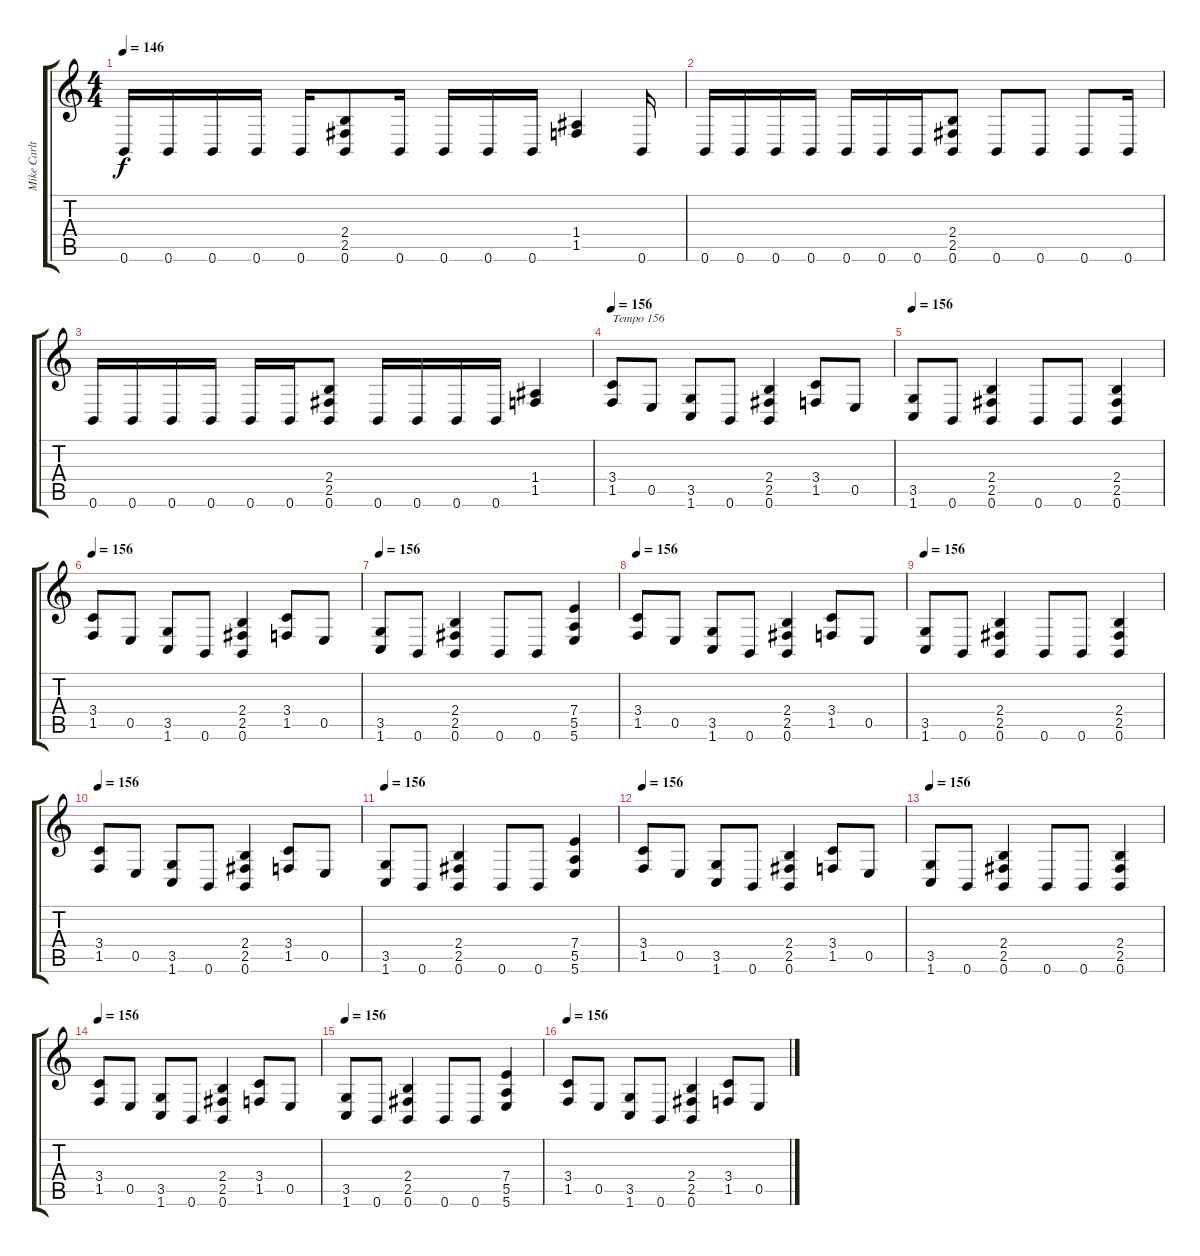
\track ("Mike Carlton" "Mike Carlt") {instrument distortionguitar}
\staff {score tabs}
\tuning (B3 Gb3 D3 A2 E2 B1) {hide}
\ts (4 4)
\tempo 146
\clef g2
\ks c
0.6.16{dy f} 0.6.16 0.6.16 0.6.16 0.6.16 (2.4 2.5 0.6).8 0.6.16 0.6.16 0.6.16 0.6.16 (1.4 1.5).4 0.6.16 |
0.6.16 0.6.16 0.6.16 0.6.16 0.6.16 0.6.16 0.6.16 (2.4 2.5 0.6).8 0.6.8 0.6.8 0.6.8 0.6.16 |
0.6.16 0.6.16 0.6.16 0.6.16 0.6.16 0.6.16 (2.4 2.5 0.6).8 0.6.16 0.6.16 0.6.16 0.6.16 (1.4 1.5).4 |
\tempo 156
(3.4 1.5).8{txt "Tempo 156"} 0.5.8 (3.5 1.6).8 0.6.8 (2.4 2.5 0.6).4 (3.4 1.5).8 0.5.8 |
\tempo 156
(3.5 1.6).8 0.6.8 (2.4 2.5 0.6).4 0.6.8 0.6.8 (2.4 2.5 0.6).4 |
\tempo 156
(3.4 1.5).8 0.5.8 (3.5 1.6).8 0.6.8 (2.4 2.5 0.6).4 (3.4 1.5).8 0.5.8 |
\tempo 156
(3.5 1.6).8 0.6.8 (2.4 2.5 0.6).4 0.6.8 0.6.8 (7.4 5.5 5.6).4 |
\tempo 156
(3.4 1.5).8 0.5.8 (3.5 1.6).8 0.6.8 (2.4 2.5 0.6).4 (3.4 1.5).8 0.5.8 |
\tempo 156
(3.5 1.6).8 0.6.8 (2.4 2.5 0.6).4 0.6.8 0.6.8 (2.4 2.5 0.6).4 |
\tempo 156
(3.4 1.5).8 0.5.8 (3.5 1.6).8 0.6.8 (2.4 2.5 0.6).4 (3.4 1.5).8 0.5.8 |
\tempo 156
(3.5 1.6).8 0.6.8 (2.4 2.5 0.6).4 0.6.8 0.6.8 (7.4 5.5 5.6).4 |
\tempo 156
(3.4 1.5).8 0.5.8 (3.5 1.6).8 0.6.8 (2.4 2.5 0.6).4 (3.4 1.5).8 0.5.8 |
\tempo 156
(3.5 1.6).8 0.6.8 (2.4 2.5 0.6).4 0.6.8 0.6.8 (2.4 2.5 0.6).4 |
\tempo 156
(3.4 1.5).8 0.5.8 (3.5 1.6).8 0.6.8 (2.4 2.5 0.6).4 (3.4 1.5).8 0.5.8 |
\tempo 156
(3.5 1.6).8 0.6.8 (2.4 2.5 0.6).4 0.6.8 0.6.8 (7.4 5.5 5.6).4 |
\tempo 156
(3.4 1.5).8 0.5.8 (3.5 1.6).8 0.6.8 (2.4 2.5 0.6).4 (3.4 1.5).8 0.5.8
